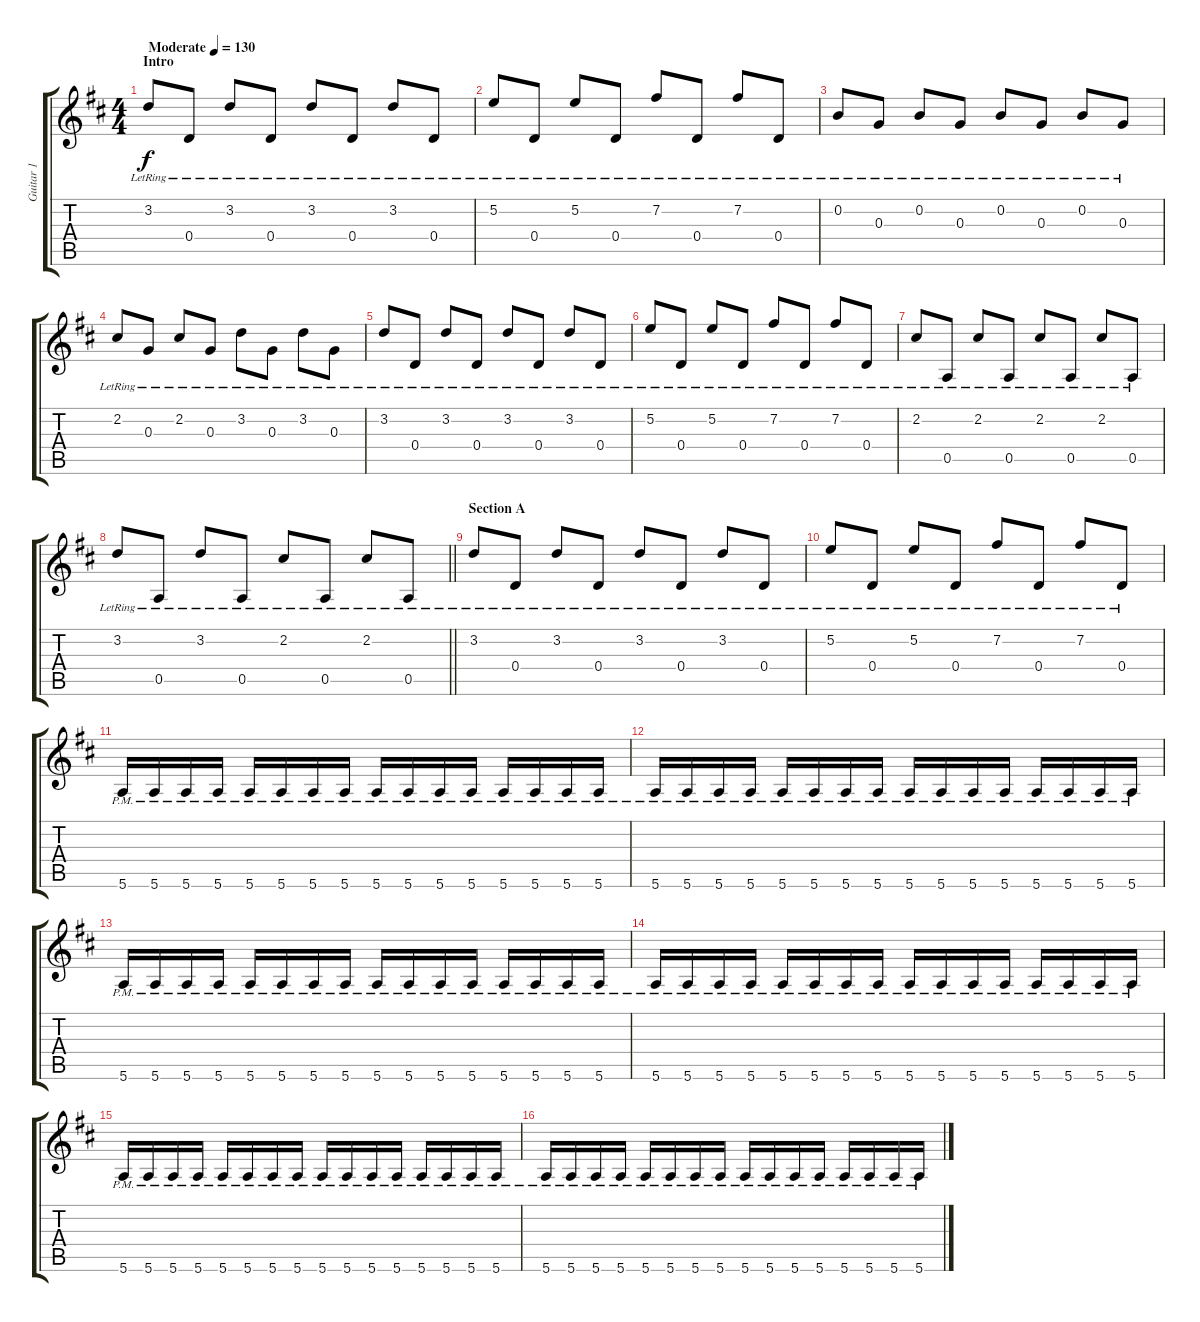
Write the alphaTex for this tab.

\track ("Guitar 1" "Guitar 1") {instrument electricguitarjazz}
\staff {score tabs}
\tuning (E4 B3 G3 D3 A2 E2) {hide}
\ts (4 4)
\section ("" "Intro ")
\tempo (130 "Moderate")
\clef g2
\ks d
3.2{lr}.8{dy f instrument electricguitarjazz} 0.4{lr}.8 3.2{lr}.8 0.4{lr}.8 3.2{lr}.8 0.4{lr}.8 3.2{lr}.8 0.4{lr}.8 |
5.2{lr}.8 0.4{lr}.8 5.2{lr}.8 0.4{lr}.8 7.2{lr}.8 0.4{lr}.8 7.2{lr}.8 0.4{lr}.8 |
0.2{lr}.8 0.3{lr}.8 0.2{lr}.8 0.3{lr}.8 0.2{lr}.8 0.3{lr}.8 0.2{lr}.8 0.3{lr}.8 |
2.2{lr}.8 0.3{lr}.8 2.2{lr}.8 0.3{lr}.8 3.2{lr}.8 0.3{lr}.8 3.2{lr}.8 0.3{lr}.8 |
3.2{lr}.8 0.4{lr}.8 3.2{lr}.8 0.4{lr}.8 3.2{lr}.8 0.4{lr}.8 3.2{lr}.8 0.4{lr}.8 |
5.2{lr}.8 0.4{lr}.8 5.2{lr}.8 0.4{lr}.8 7.2{lr}.8 0.4{lr}.8 7.2{lr}.8 0.4{lr}.8 |
2.2{lr}.8 0.5{lr}.8 2.2{lr}.8 0.5{lr}.8 2.2{lr}.8 0.5{lr}.8 2.2{lr}.8 0.5{lr}.8 |
\barLineRight lightlight
3.2{lr}.8 0.5{lr}.8 3.2{lr}.8 0.5{lr}.8 2.2{lr}.8 0.5{lr}.8 2.2{lr}.8 0.5{lr}.8 |
\section ("" "Section A")
3.2{lr}.8 0.4{lr}.8 3.2{lr}.8 0.4{lr}.8 3.2{lr}.8 0.4{lr}.8 3.2{lr}.8 0.4{lr}.8 |
5.2{lr}.8 0.4{lr}.8 5.2{lr}.8 0.4{lr}.8 7.2{lr}.8 0.4{lr}.8 7.2{lr}.8 0.4{lr}.8 |
5.6{pm}.16 5.6{pm}.16 5.6{pm}.16 5.6{pm}.16 5.6{pm}.16 5.6{pm}.16 5.6{pm}.16 5.6{pm}.16 5.6{pm}.16 5.6{pm}.16 5.6{pm}.16 5.6{pm}.16 5.6{pm}.16 5.6{pm}.16 5.6{pm}.16 5.6{pm}.16 |
5.6{pm}.16 5.6{pm}.16 5.6{pm}.16 5.6{pm}.16 5.6{pm}.16 5.6{pm}.16 5.6{pm}.16 5.6{pm}.16 5.6{pm}.16 5.6{pm}.16 5.6{pm}.16 5.6{pm}.16 5.6{pm}.16 5.6{pm}.16 5.6{pm}.16 5.6{pm}.16 |
5.6{pm}.16 5.6{pm}.16 5.6{pm}.16 5.6{pm}.16 5.6{pm}.16 5.6{pm}.16 5.6{pm}.16 5.6{pm}.16 5.6{pm}.16 5.6{pm}.16 5.6{pm}.16 5.6{pm}.16 5.6{pm}.16 5.6{pm}.16 5.6{pm}.16 5.6{pm}.16 |
5.6{pm}.16 5.6{pm}.16 5.6{pm}.16 5.6{pm}.16 5.6{pm}.16 5.6{pm}.16 5.6{pm}.16 5.6{pm}.16 5.6{pm}.16 5.6{pm}.16 5.6{pm}.16 5.6{pm}.16 5.6{pm}.16 5.6{pm}.16 5.6{pm}.16 5.6{pm}.16 |
5.6{pm}.16 5.6{pm}.16 5.6{pm}.16 5.6{pm}.16 5.6{pm}.16 5.6{pm}.16 5.6{pm}.16 5.6{pm}.16 5.6{pm}.16 5.6{pm}.16 5.6{pm}.16 5.6{pm}.16 5.6{pm}.16 5.6{pm}.16 5.6{pm}.16 5.6{pm}.16 |
5.6{pm}.16 5.6{pm}.16 5.6{pm}.16 5.6{pm}.16 5.6{pm}.16 5.6{pm}.16 5.6{pm}.16 5.6{pm}.16 5.6{pm}.16 5.6{pm}.16 5.6{pm}.16 5.6{pm}.16 5.6{pm}.16 5.6{pm}.16 5.6{pm}.16 5.6{pm}.16
